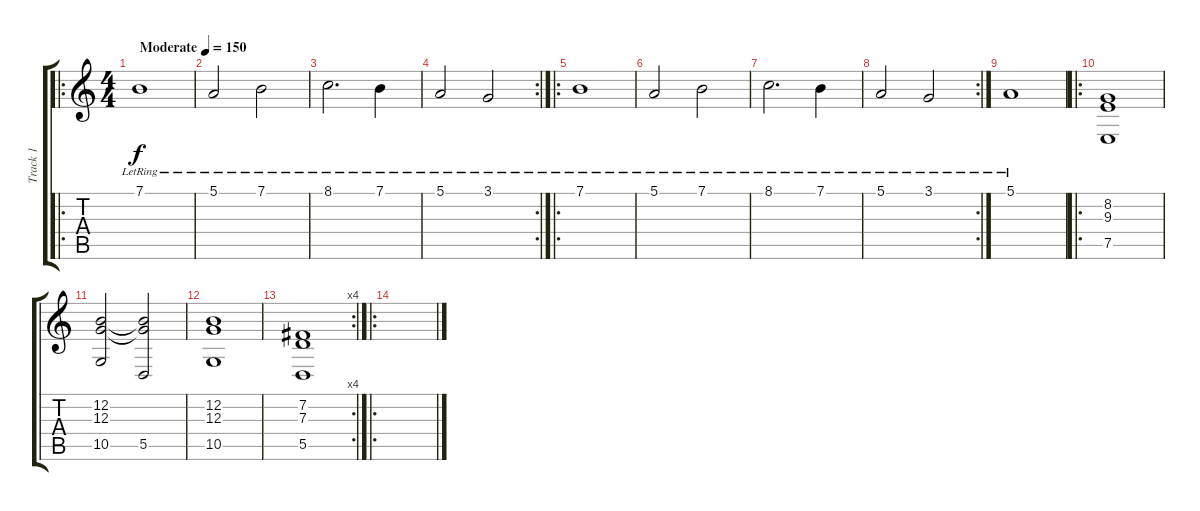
\track ("Track 1" "Track 1") {instrument acousticgrandpiano}
\staff {score tabs}
\tuning (E4 B3 G3 D3 A2 E2) {hide}
\ro
\ts (4 4)
\tempo (150 "Moderate")
\clef g2
\ks c
7.1{lr}.1{dy f instrument acousticgrandpiano} |
5.1{lr}.2 7.1{lr}.2 |
8.1{lr}.2{d} 7.1{lr}.4 |
\rc 2
5.1{lr}.2 3.1{lr}.2 |
\ro
7.1{lr}.1 |
5.1{lr}.2 7.1{lr}.2 |
8.1{lr}.2{d} 7.1{lr}.4 |
\rc 2
5.1{lr}.2 3.1{lr}.2 |
5.1{lr}.1 |
\ro
(8.2 9.3 7.5).1{instrument synthstrings2} |
(12.2 12.3 10.5).2 (12.2{t} 12.3{t} 5.5).2 |
(12.2 12.3 10.5).1 |
\rc 4
(7.2 7.3 5.5).1 |
\ro
